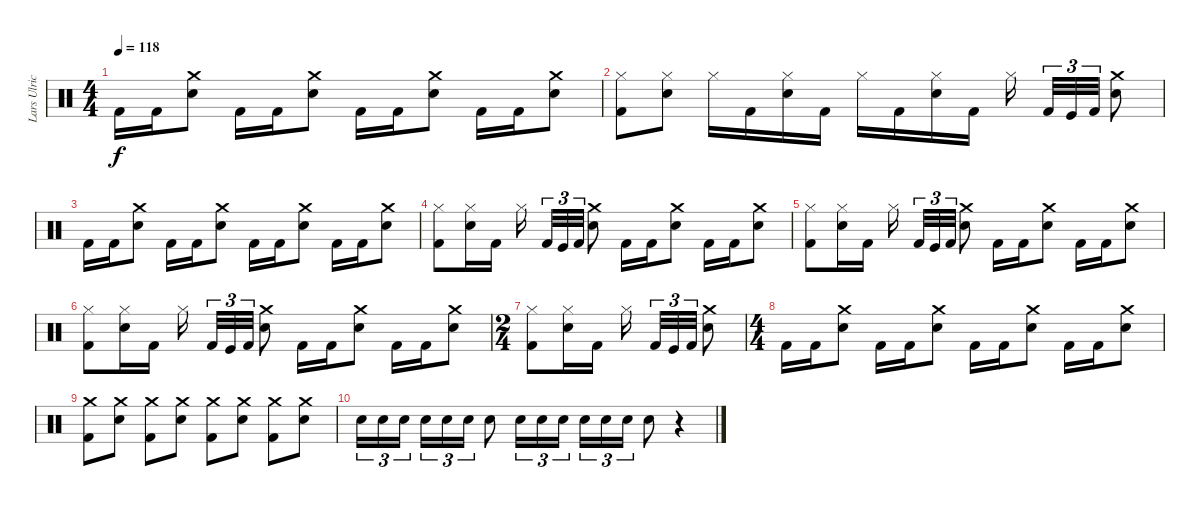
\track ("Lars Ulrich" "Lars Ulric") {instrument percussion}
\staff {score}
\articulation defaults
\ts (4 4)
\tempo 118
\clef neutral
\ks c "Kick (hit) 2".16{dy f} "Kick (hit) 2".16
("Crash medium (hit)" "Electric Snare (hit)").8 "Kick (hit) 2".16 "Kick (hit) 2".16 ("Crash medium (hit)" "Electric Snare (hit)").8 "Kick (hit) 2".16 "Kick (hit) 2".16 ("Crash medium (hit)" "Electric Snare (hit)").8 "Kick (hit) 2".16 "Kick (hit) 2".16 ("Crash medium (hit)" "Electric Snare (hit)").8 |
("Hi-Hat (closed)" "Kick (hit) 2").8 ("Hi-Hat (closed)" "Electric Snare (hit)").8 "Hi-Hat (closed)".16 "Kick (hit) 2".16 ("Hi-Hat (closed)" "Electric Snare (hit)").16 "Kick (hit) 2".16 "Hi-Hat (closed)".16 "Kick (hit) 2".16 ("Hi-Hat (closed)" "Electric Snare (hit)").16 "Kick (hit) 2".16 "Hi-Hat (closed)".16{beam splitsecondary} "Kick (hit) 2".32{tu (3 2)} "Kick (hit)".32{tu (3 2)} "Kick (hit) 2".32{tu (3 2)} ("Crash medium (hit)" "Electric Snare (hit)").8 |
"Kick (hit) 2".16 "Kick (hit) 2".16 ("Crash medium (hit)" "Electric Snare (hit)").8 "Kick (hit) 2".16 "Kick (hit) 2".16 ("Crash medium (hit)" "Electric Snare (hit)").8 "Kick (hit) 2".16 "Kick (hit) 2".16 ("Crash medium (hit)" "Electric Snare (hit)").8 "Kick (hit) 2".16 "Kick (hit) 2".16 ("Crash medium (hit)" "Electric Snare (hit)").8 |
("Hi-Hat (closed)" "Kick (hit) 2").8 ("Hi-Hat (closed)" "Electric Snare (hit)").16 "Kick (hit) 2".16 "Hi-Hat (closed)".16{beam splitsecondary} "Kick (hit) 2".32{tu (3 2)} "Kick (hit)".32{tu (3 2)} "Kick (hit) 2".32{tu (3 2)} ("Crash medium (hit)" "Electric Snare (hit)").8 "Kick (hit) 2".16 "Kick (hit) 2".16 ("Crash medium (hit)" "Electric Snare (hit)").8 "Kick (hit) 2".16 "Kick (hit) 2".16 ("Crash medium (hit)" "Electric Snare (hit)").8 |
("Hi-Hat (closed)" "Kick (hit) 2").8 ("Hi-Hat (closed)" "Electric Snare (hit)").16 "Kick (hit) 2".16 "Hi-Hat (closed)".16{beam splitsecondary} "Kick (hit) 2".32{tu (3 2)} "Kick (hit)".32{tu (3 2)} "Kick (hit) 2".32{tu (3 2)} ("Crash medium (hit)" "Electric Snare (hit)").8 "Kick (hit) 2".16 "Kick (hit) 2".16 ("Crash medium (hit)" "Electric Snare (hit)").8 "Kick (hit) 2".16 "Kick (hit) 2".16 ("Crash medium (hit)" "Electric Snare (hit)").8 |
("Hi-Hat (closed)" "Kick (hit) 2").8 ("Hi-Hat (closed)" "Electric Snare (hit)").16 "Kick (hit) 2".16 "Hi-Hat (closed)".16{beam splitsecondary} "Kick (hit) 2".32{tu (3 2)} "Kick (hit)".32{tu (3 2)} "Kick (hit) 2".32{tu (3 2)} ("Crash medium (hit)" "Electric Snare (hit)").8 "Kick (hit) 2".16 "Kick (hit) 2".16 ("Crash medium (hit)" "Electric Snare (hit)").8 "Kick (hit) 2".16 "Kick (hit) 2".16 ("Crash medium (hit)" "Electric Snare (hit)").8 |
\ts (2 4)
("Hi-Hat (closed)" "Kick (hit) 2").8 ("Hi-Hat (closed)" "Electric Snare (hit)").16 "Kick (hit) 2".16 "Hi-Hat (closed)".16{beam splitsecondary} "Kick (hit) 2".32{tu (3 2)} "Kick (hit)".32{tu (3 2)} "Kick (hit) 2".32{tu (3 2)} ("Crash medium (hit)" "Electric Snare (hit)").8 |
\ts (4 4)
"Kick (hit) 2".16 "Kick (hit) 2".16 ("Crash medium (hit)" "Electric Snare (hit)").8 "Kick (hit) 2".16 "Kick (hit) 2".16 ("Crash medium (hit)" "Electric Snare (hit)").8 "Kick (hit) 2".16 "Kick (hit) 2".16 ("Crash medium (hit)" "Electric Snare (hit)").8 "Kick (hit) 2".16 "Kick (hit) 2".16 ("Crash medium (hit)" "Electric Snare (hit)").8 |
("Crash medium (hit)" "Kick (hit) 2").8 ("Crash medium (hit)" "Electric Snare (hit)").8 ("Crash medium (hit)" "Kick (hit) 2").8 ("Crash medium (hit)" "Electric Snare (hit)").8 ("Crash medium (hit)" "Kick (hit) 2").8 ("Crash medium (hit)" "Electric Snare (hit)").8 ("Crash medium (hit)" "Kick (hit) 2").8 ("Crash medium (hit)" "Electric Snare (hit)").8 |
"Electric Snare (hit)".16{tu (3 2)} "Electric Snare (hit)".16{tu (3 2)} "Electric Snare (hit)".16{tu (3 2) beam splitsecondary} "Electric Snare (hit)".16{tu (3 2)} "Electric Snare (hit)".16{tu (3 2)} "Electric Snare (hit)".16{tu (3 2)} "Electric Snare (hit)".8 "Electric Snare (hit)".16{tu (3 2)} "Electric Snare (hit)".16{tu (3 2)} "Electric Snare (hit)".16{tu (3 2)} "Electric Snare (hit)".16{tu (3 2)} "Electric Snare (hit)".16{tu (3 2)} "Electric Snare (hit)".16{tu (3 2)} "Electric Snare (hit)".8 r.4
